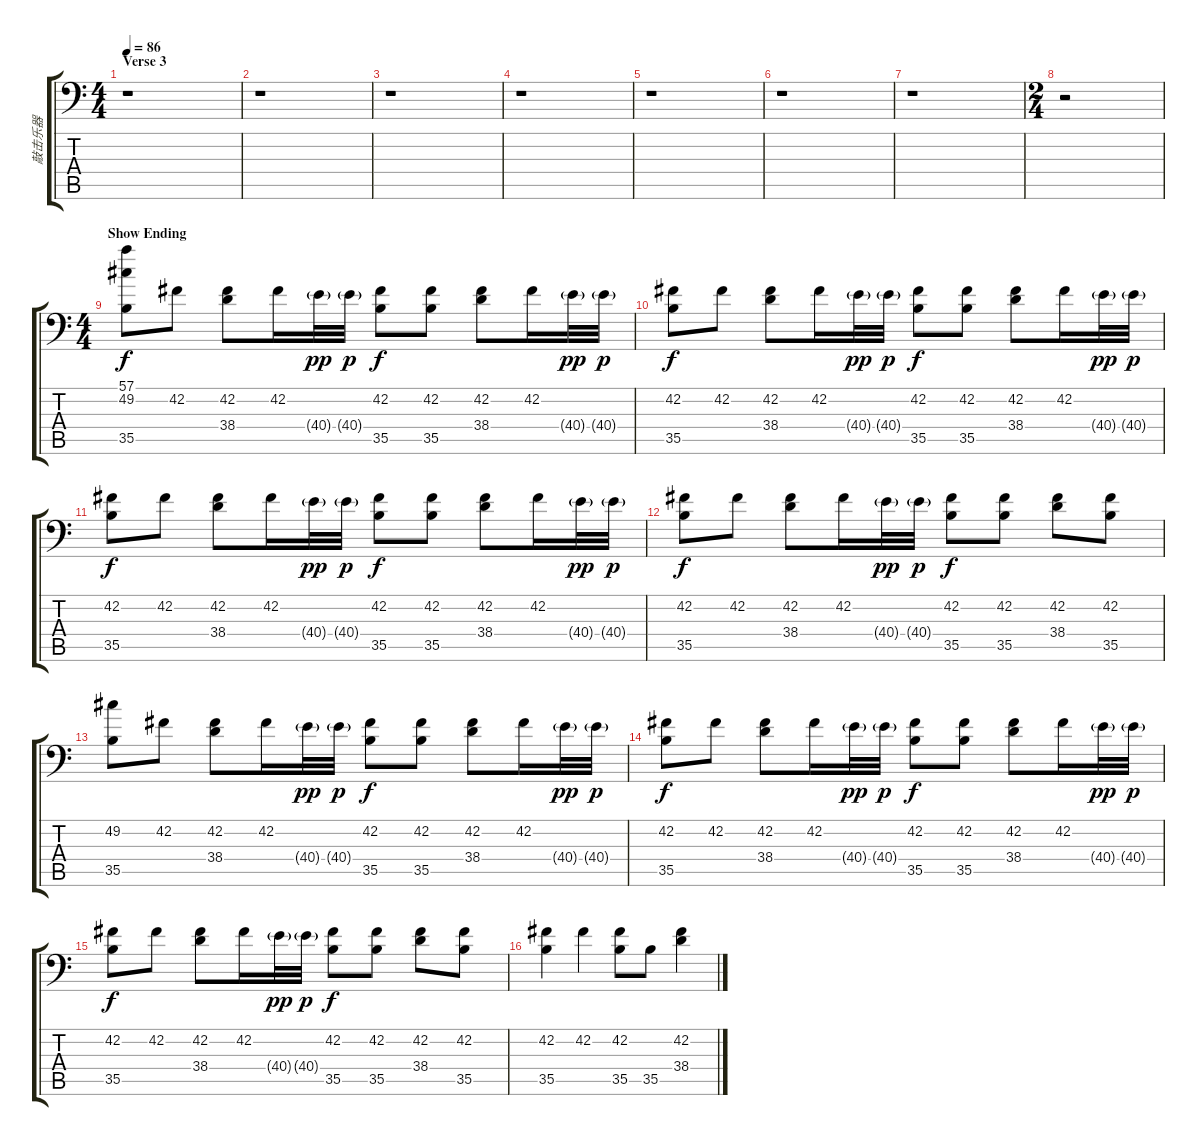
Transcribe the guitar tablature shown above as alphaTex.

\track ("敲击乐器" "敲击乐器") {instrument acousticgrandpiano}
\staff {score tabs}
\tuning (C-1 C-1 C-1 C-1 C-1 C-1) {hide}
\ts (4 4)
\section ("" "Verse 3")
\tempo 86
\clef f4
\ks c
r.1{dy f} |
r.1 |
r.1 |
r.1 |
r.1 |
r.1 |
r.1 |
\ts (2 4)
r.2 |
\ts (4 4)
\section ("" "Show Ending")
(57.1 49.2 35.5).8 42.2.8 (42.2 38.4).8 42.2.16 40.4{g}.32{dy pp} 40.4{g}.32{dy p} (42.2 35.5).8{dy f} (42.2 35.5).8 (42.2 38.4).8 42.2.16 40.4{g}.32{dy pp} 40.4{g}.32{dy p} |
(42.2 35.5).8{dy f} 42.2.8 (42.2 38.4).8 42.2.16 40.4{g}.32{dy pp} 40.4{g}.32{dy p} (42.2 35.5).8{dy f} (42.2 35.5).8 (42.2 38.4).8 42.2.16 40.4{g}.32{dy pp} 40.4{g}.32{dy p} |
(42.2 35.5).8{dy f} 42.2.8 (42.2 38.4).8 42.2.16 40.4{g}.32{dy pp} 40.4{g}.32{dy p} (42.2 35.5).8{dy f} (42.2 35.5).8 (42.2 38.4).8 42.2.16 40.4{g}.32{dy pp} 40.4{g}.32{dy p} |
(42.2 35.5).8{dy f} 42.2.8 (42.2 38.4).8 42.2.16 40.4{g}.32{dy pp} 40.4{g}.32{dy p} (42.2 35.5).8{dy f} (42.2 35.5).8 (42.2 38.4).8 (42.2 35.5).8 |
(49.2 35.5).8 42.2.8 (42.2 38.4).8 42.2.16 40.4{g}.32{dy pp} 40.4{g}.32{dy p} (42.2 35.5).8{dy f} (42.2 35.5).8 (42.2 38.4).8 42.2.16 40.4{g}.32{dy pp} 40.4{g}.32{dy p} |
(42.2 35.5).8{dy f} 42.2.8 (42.2 38.4).8 42.2.16 40.4{g}.32{dy pp} 40.4{g}.32{dy p} (42.2 35.5).8{dy f} (42.2 35.5).8 (42.2 38.4).8 42.2.16 40.4{g}.32{dy pp} 40.4{g}.32{dy p} |
\section ("" "")
(42.2 35.5).8{dy f} 42.2.8 (42.2 38.4).8 42.2.16 40.4{g}.32{dy pp} 40.4{g}.32{dy p} (42.2 35.5).8{dy f} (42.2 35.5).8 (42.2 38.4).8 (42.2 35.5).8 |
(42.2 35.5).4 42.2.4 (42.2 35.5).8 35.5.8 (42.2 38.4).4
